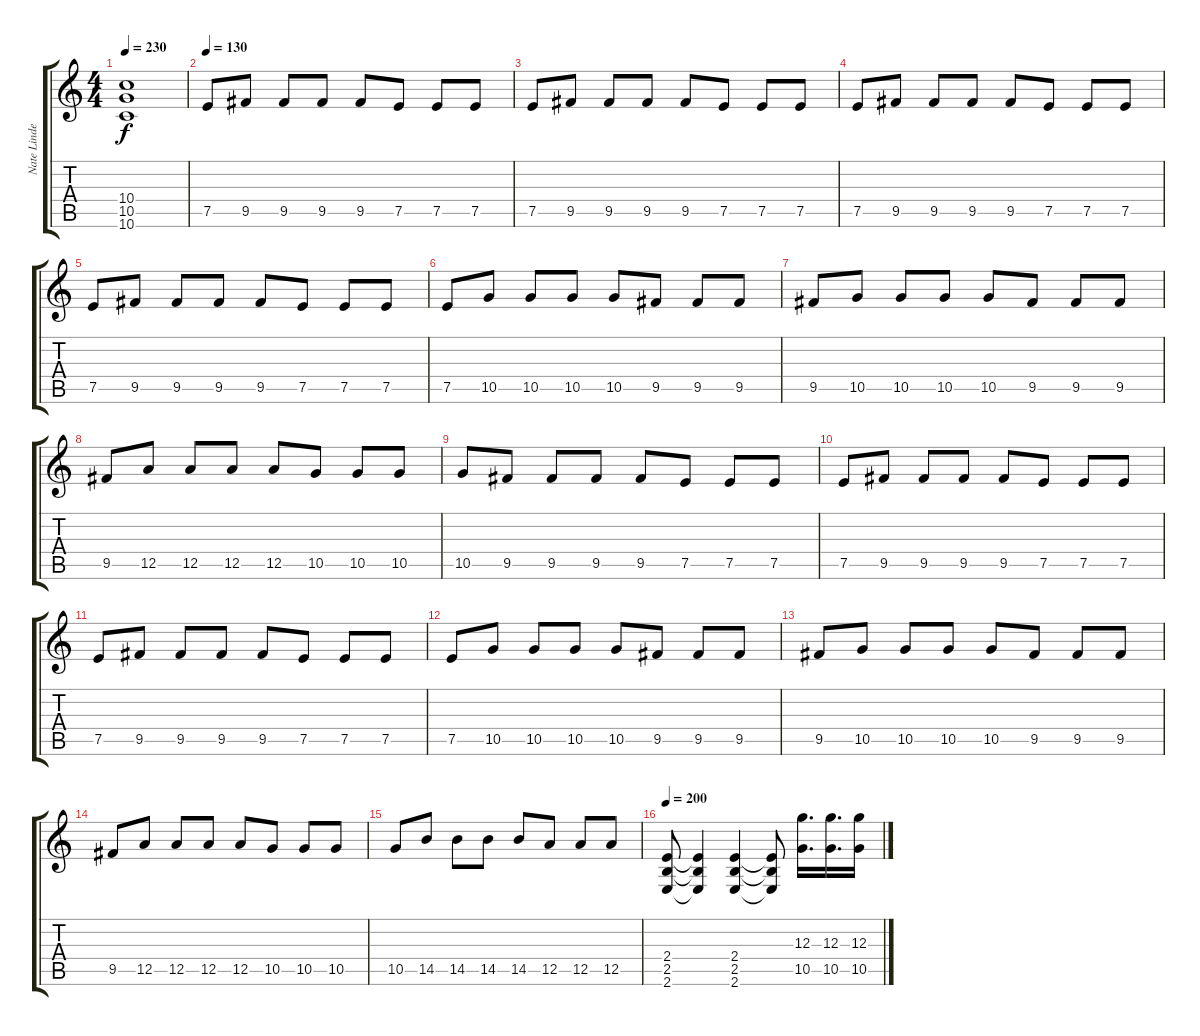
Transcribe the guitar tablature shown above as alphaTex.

\track ("Nate Lindeman" "Nate Linde") {instrument overdrivenguitar}
\staff {score tabs}
\tuning (E4 B3 G3 D3 A2 D2) {hide}
\ts (4 4)
\tempo 230
\clef g2
\ks c
(10.4{t} 10.5{t} 10.6{t}).1{dy f} |
\tempo 130
7.5.8{volume 5 instrument overdrivenguitar} 9.5.8 9.5.8 9.5.8 9.5.8 7.5.8 7.5.8 7.5.8 |
7.5.8 9.5.8 9.5.8 9.5.8 9.5.8 7.5.8 7.5.8 7.5.8 |
7.5.8 9.5.8 9.5.8 9.5.8 9.5.8 7.5.8 7.5.8 7.5.8 |
7.5.8 9.5.8 9.5.8 9.5.8 9.5.8 7.5.8 7.5.8 7.5.8 |
7.5.8 10.5.8 10.5.8 10.5.8 10.5.8 9.5.8 9.5.8 9.5.8 |
9.5.8 10.5.8 10.5.8 10.5.8 10.5.8 9.5.8 9.5.8 9.5.8 |
9.5.8 12.5.8 12.5.8 12.5.8 12.5.8 10.5.8 10.5.8 10.5.8 |
10.5.8 9.5.8 9.5.8 9.5.8 9.5.8 7.5.8 7.5.8 7.5.8 |
7.5.8 9.5.8 9.5.8 9.5.8 9.5.8 7.5.8 7.5.8 7.5.8 |
7.5.8 9.5.8 9.5.8 9.5.8 9.5.8 7.5.8 7.5.8 7.5.8 |
7.5.8 10.5.8 10.5.8 10.5.8 10.5.8 9.5.8 9.5.8 9.5.8 |
9.5.8 10.5.8 10.5.8 10.5.8 10.5.8 9.5.8 9.5.8 9.5.8 |
9.5.8 12.5.8 12.5.8 12.5.8 12.5.8 10.5.8 10.5.8 10.5.8 |
10.5.8 14.5.8 14.5.8 14.5.8 14.5.8 12.5.8 12.5.8 12.5.8 |
\tempo 200
(2.4 2.5 2.6).8{volume 12 instrument overdrivenguitar} (2.4{t} 2.5{t} 2.6{t}).4 (2.4 2.5 2.6).4 (2.4{t} 2.5{t} 2.6{t}).8 (12.3 10.5).16{d} (12.3 10.5).16{d} (12.3 10.5).16
